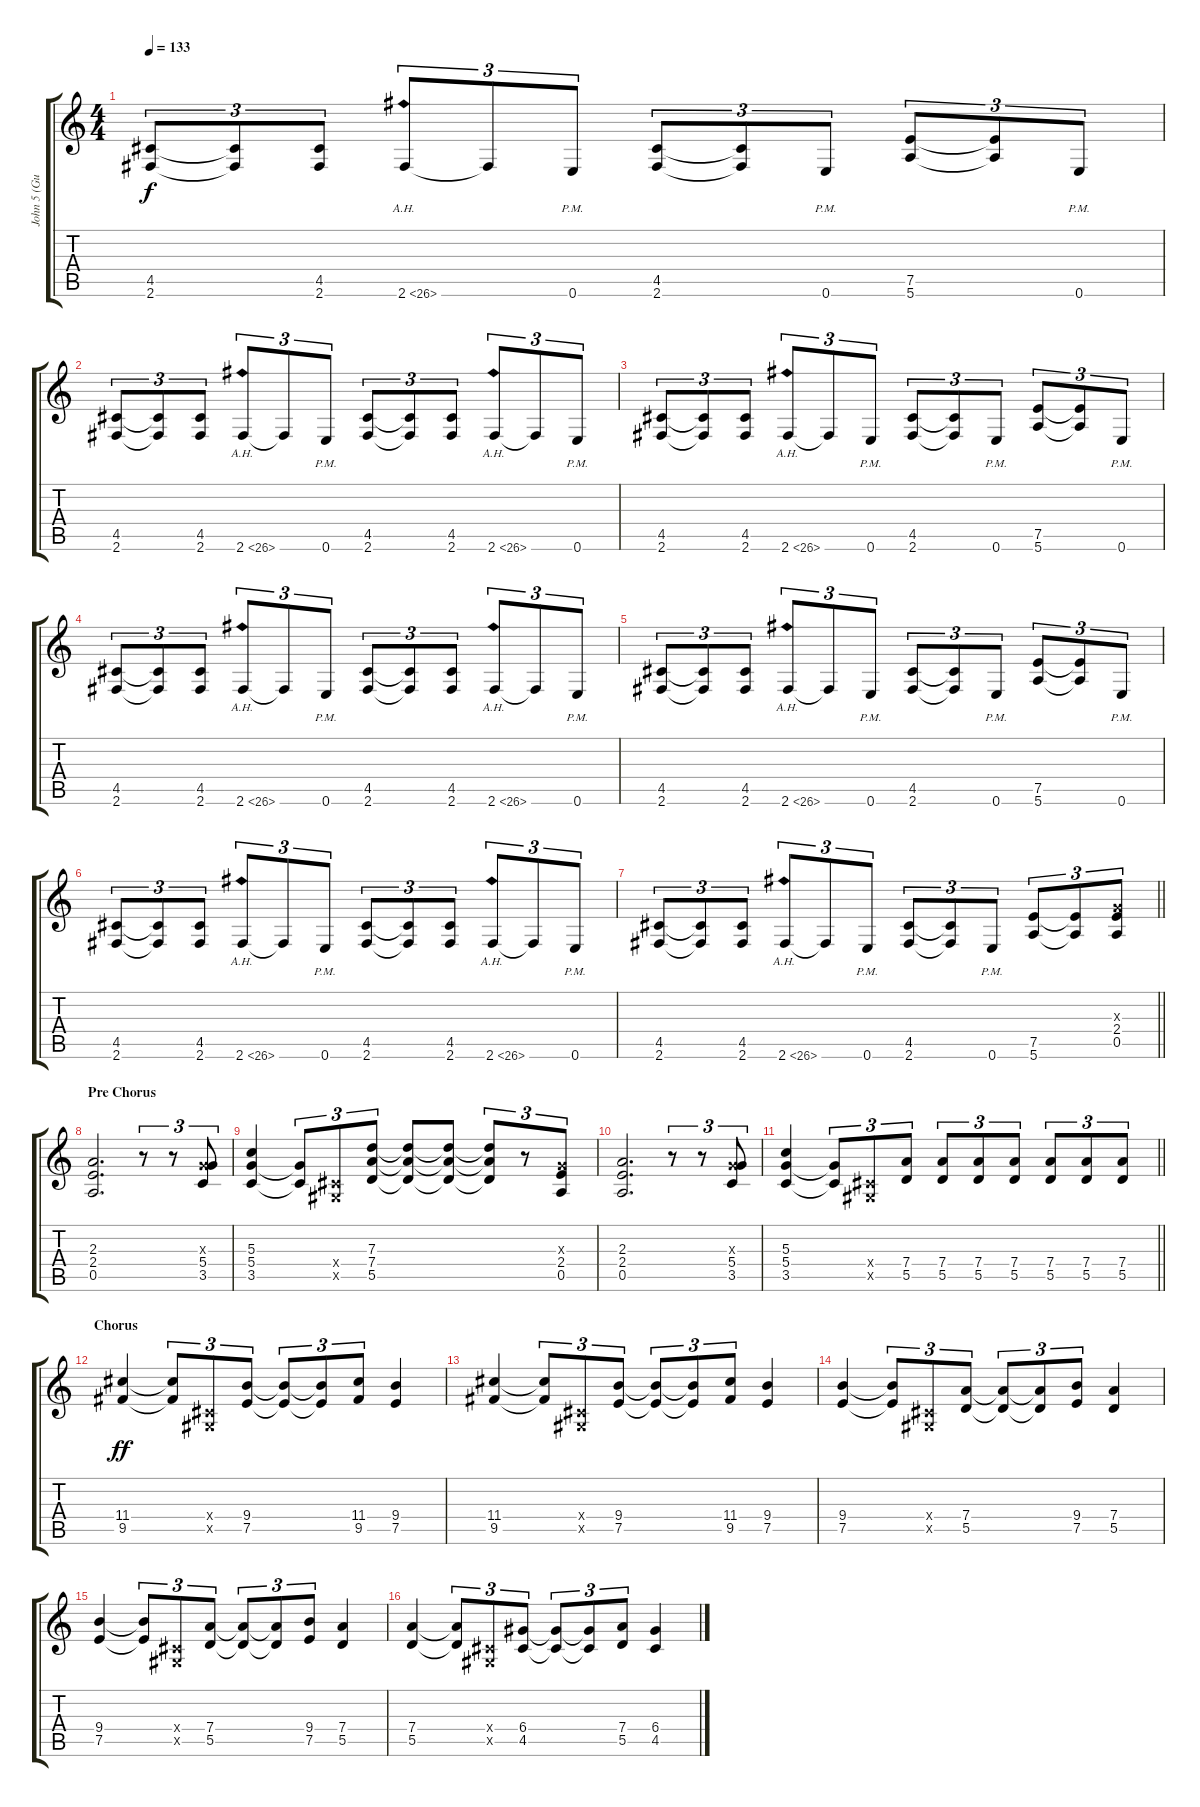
\track ("John 5 (Guitar)" "John 5 (Gu") {instrument overdrivenguitar}
\staff {score tabs}
\tuning (E4 B3 G3 D3 A2 E2) {hide}
\ts (4 4)
\tempo 133
\clef g2
\ks c
(4.5 2.6).8{tu (3 2) dy f} (4.5{t} 2.6{t}).8{tu (3 2)} (4.5 2.6).8{tu (3 2)} 2.6{ah 24}.8{tu (3 2)} 2.6{t}.8{tu (3 2)} 0.6{pm}.8{tu (3 2)} (4.5 2.6).8{tu (3 2)} (4.5{t} 2.6{t}).8{tu (3 2)} 0.6{pm}.8{tu (3 2)} (7.5 5.6).8{tu (3 2)} (7.5{t} 5.6{t}).8{tu (3 2)} 0.6{pm}.8{tu (3 2)} |
(4.5 2.6).8{tu (3 2)} (4.5{t} 2.6{t}).8{tu (3 2)} (4.5 2.6).8{tu (3 2)} 2.6{ah 24}.8{tu (3 2)} 2.6{t}.8{tu (3 2)} 0.6{pm}.8{tu (3 2)} (4.5 2.6).8{tu (3 2)} (4.5{t} 2.6{t}).8{tu (3 2)} (4.5 2.6).8{tu (3 2)} 2.6{ah 24}.8{tu (3 2)} 2.6{t}.8{tu (3 2)} 0.6{pm}.8{tu (3 2)} |
(4.5 2.6).8{tu (3 2)} (4.5{t} 2.6{t}).8{tu (3 2)} (4.5 2.6).8{tu (3 2)} 2.6{ah 24}.8{tu (3 2)} 2.6{t}.8{tu (3 2)} 0.6{pm}.8{tu (3 2)} (4.5 2.6).8{tu (3 2)} (4.5{t} 2.6{t}).8{tu (3 2)} 0.6{pm}.8{tu (3 2)} (7.5 5.6).8{tu (3 2)} (7.5{t} 5.6{t}).8{tu (3 2)} 0.6{pm}.8{tu (3 2)} |
(4.5 2.6).8{tu (3 2)} (4.5{t} 2.6{t}).8{tu (3 2)} (4.5 2.6).8{tu (3 2)} 2.6{ah 24}.8{tu (3 2)} 2.6{t}.8{tu (3 2)} 0.6{pm}.8{tu (3 2)} (4.5 2.6).8{tu (3 2)} (4.5{t} 2.6{t}).8{tu (3 2)} (4.5 2.6).8{tu (3 2)} 2.6{ah 24}.8{tu (3 2)} 2.6{t}.8{tu (3 2)} 0.6{pm}.8{tu (3 2)} |
(4.5 2.6).8{tu (3 2)} (4.5{t} 2.6{t}).8{tu (3 2)} (4.5 2.6).8{tu (3 2)} 2.6{ah 24}.8{tu (3 2)} 2.6{t}.8{tu (3 2)} 0.6{pm}.8{tu (3 2)} (4.5 2.6).8{tu (3 2)} (4.5{t} 2.6{t}).8{tu (3 2)} 0.6{pm}.8{tu (3 2)} (7.5 5.6).8{tu (3 2)} (7.5{t} 5.6{t}).8{tu (3 2)} 0.6{pm}.8{tu (3 2)} |
(4.5 2.6).8{tu (3 2)} (4.5{t} 2.6{t}).8{tu (3 2)} (4.5 2.6).8{tu (3 2)} 2.6{ah 24}.8{tu (3 2)} 2.6{t}.8{tu (3 2)} 0.6{pm}.8{tu (3 2)} (4.5 2.6).8{tu (3 2)} (4.5{t} 2.6{t}).8{tu (3 2)} (4.5 2.6).8{tu (3 2)} 2.6{ah 24}.8{tu (3 2)} 2.6{t}.8{tu (3 2)} 0.6{pm}.8{tu (3 2)} |
\barLineRight lightlight
(4.5 2.6).8{tu (3 2)} (4.5{t} 2.6{t}).8{tu (3 2)} (4.5 2.6).8{tu (3 2)} 2.6{ah 24}.8{tu (3 2)} 2.6{t}.8{tu (3 2)} 0.6{pm}.8{tu (3 2)} (4.5 2.6).8{tu (3 2)} (4.5{t} 2.6{t}).8{tu (3 2)} 0.6{pm}.8{tu (3 2)} (7.5 5.6).8{tu (3 2)} (7.5{t} 5.6{t}).8{tu (3 2)} (0.3{x} 2.4 0.5).8{tu (3 2)} |
\section ("" "Pre Chorus")
(2.3 2.4 0.5).2{d} r.8{tu (3 2)} r.8{tu (3 2)} (0.3{x} 5.4 3.5).8{tu (3 2)} |
(5.3 5.4 3.5).4 (5.4{t} 3.5{t}).8{tu (3 2)} (-1.4{x} -1.5{x}).8{tu (3 2)} (7.3 7.4 5.5).8{tu (3 2)} (7.3{t} 7.4{t} 5.5{t}).8 (7.3{t} 7.4{t} 5.5{t}).8 (7.3{t} 7.4{t} 5.5{t}).8{tu (3 2)} r.8{tu (3 2)} (0.3{x} 2.4 0.5).8{tu (3 2)} |
(2.3 2.4 0.5).2{d} r.8{tu (3 2)} r.8{tu (3 2)} (0.3{x} 5.4 3.5).8{tu (3 2)} |
\barLineRight lightlight
(5.3 5.4 3.5).4 (5.4{t} 3.5{t}).8{tu (3 2)} (-1.4{x} -1.5{x}).8{tu (3 2)} (7.4 5.5).8{tu (3 2)} (7.4 5.5).8{tu (3 2)} (7.4 5.5).8{tu (3 2)} (7.4 5.5).8{tu (3 2)} (7.4 5.5).8{tu (3 2)} (7.4 5.5).8{tu (3 2)} (7.4 5.5).8{tu (3 2)} |
\section ("" "Chorus")
(11.4 9.5).4{dy ff} (11.4{t} 9.5{t}).8{tu (3 2)} (-1.4{x} -1.5{x}).8{tu (3 2)} (9.4 7.5).8{tu (3 2)} (9.4{t} 7.5{t}).8{tu (3 2)} (9.4{t} 7.5{t}).8{tu (3 2)} (11.4 9.5).8{tu (3 2)} (9.4 7.5).4 |
(11.4 9.5).4 (11.4{t} 9.5{t}).8{tu (3 2)} (-1.4{x} -1.5{x}).8{tu (3 2)} (9.4 7.5).8{tu (3 2)} (9.4{t} 7.5{t}).8{tu (3 2)} (9.4{t} 7.5{t}).8{tu (3 2)} (11.4 9.5).8{tu (3 2)} (9.4 7.5).4 |
(9.4 7.5).4 (9.4{t} 7.5{t}).8{tu (3 2)} (-1.4{x} -1.5{x}).8{tu (3 2)} (7.4 5.5).8{tu (3 2)} (7.4{t} 5.5{t}).8{tu (3 2)} (7.4{t} 5.5{t}).8{tu (3 2)} (9.4 7.5).8{tu (3 2)} (7.4 5.5).4 |
(9.4 7.5).4 (9.4{t} 7.5{t}).8{tu (3 2)} (-1.4{x} -1.5{x}).8{tu (3 2)} (7.4 5.5).8{tu (3 2)} (7.4{t} 5.5{t}).8{tu (3 2)} (7.4{t} 5.5{t}).8{tu (3 2)} (9.4 7.5).8{tu (3 2)} (7.4 5.5).4 |
(7.4 5.5).4 (7.4{t} 5.5{t}).8{tu (3 2)} (-1.4{x} -1.5{x}).8{tu (3 2)} (6.4 4.5).8{tu (3 2)} (6.4{t} 4.5{t}).8{tu (3 2)} (6.4{t} 4.5{t}).8{tu (3 2)} (7.4 5.5).8{tu (3 2)} (6.4 4.5).4
